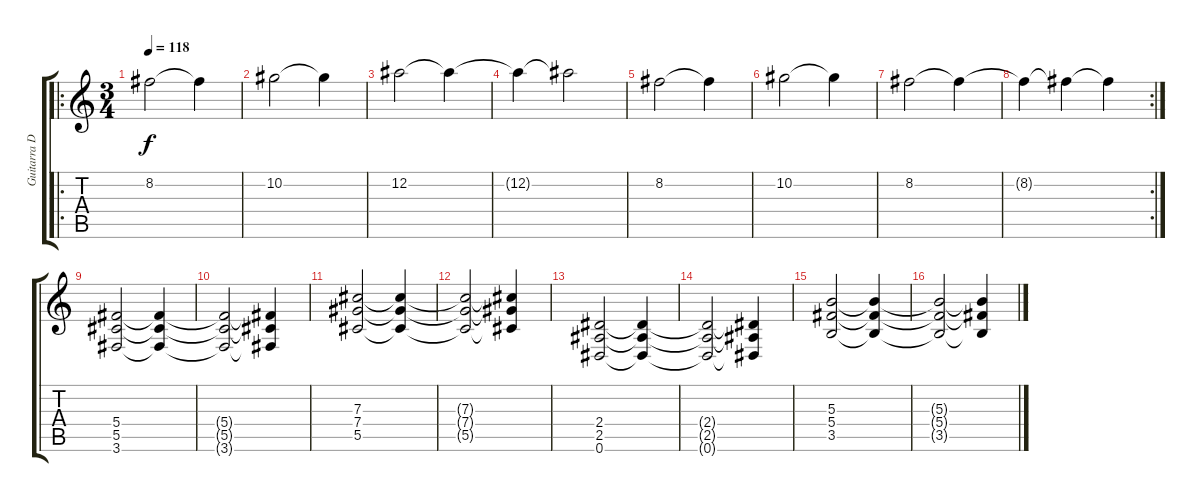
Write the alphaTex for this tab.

\track ("Guitarra Dist." "Guitarra D") {instrument overdrivenguitar}
\staff {score tabs}
\tuning (Eb4 Bb3 Gb3 Db3 Ab2 Eb2) {hide}
\ro
\ts (3 4)
\tempo 118
\clef g2
\ks c
8.2.2{dy f volume 11} 8.2{t}.4 |
10.2.2 10.2{t}.4 |
12.2.2 12.2{t}.4 |
12.2{t}.4 12.2{t}.2 |
8.2.2 8.2{t}.4 |
10.2.2 10.2{t}.4 |
8.2.2 8.2{t}.4 |
\rc 2
8.2{t}.4 8.2{t}.4 8.2{t}.4 |
(5.4 5.5 3.6).2{volume 11} (5.4{t} 5.5{t} 3.6{t}).4 |
(5.4{t} 5.5{t} 3.6{t}).2 (5.4{t} 5.5{t} 3.6{t}).4 |
(7.3 7.4 5.5).2 (7.3{t} 7.4{t} 5.5{t}).4 |
(7.3{t} 7.4{t} 5.5{t}).2 (7.3{t} 7.4{t} 5.5{t}).4 |
(2.4 2.5 0.6).2 (2.4{t} 2.5{t} 0.6{t}).4 |
(2.4{t} 2.5{t} 0.6{t}).2 (2.4{t} 2.5{t} 0.6{t}).4 |
(5.3 5.4 3.5).2 (5.3{t} 5.4{t} 3.5{t}).4 |
(5.3{t} 5.4{t} 3.5{t}).2 (5.3{t} 5.4{t} 3.5{t}).4
